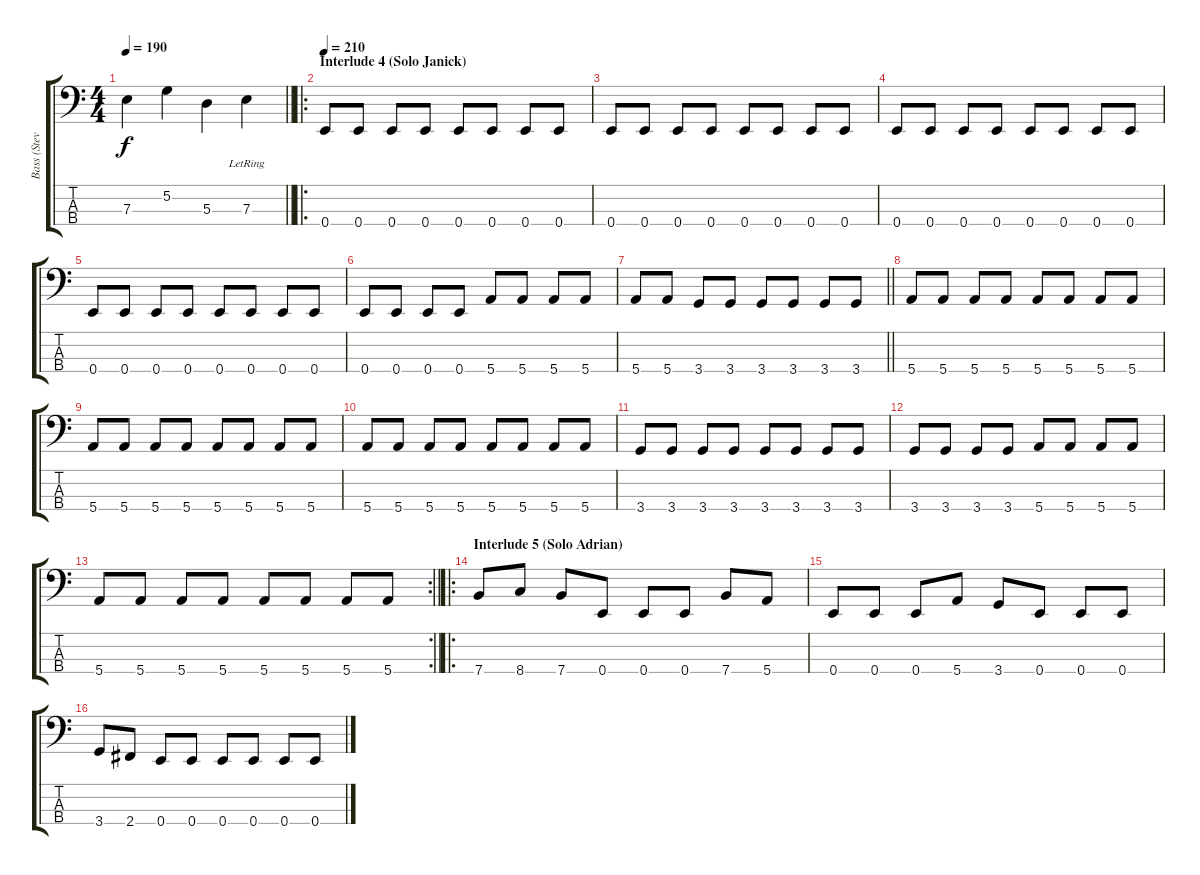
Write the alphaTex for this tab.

\track ("Bass (Steve Harris)" "Bass (Stev") {instrument electricbassfinger}
\staff {score tabs}
\tuning (G2 D2 A1 E1) {hide}
\ts (4 4)
\tempo 190
\clef f4
\barLineRight lightlight
\ks c
7.3.4{dy f} 5.2.4 5.3.4 7.3{lr}.4 |
\ro
\section ("" "Interlude 4 (Solo Janick)")
\tempo 210
0.4.8 0.4.8 0.4.8 0.4.8 0.4.8 0.4.8 0.4.8 0.4.8 |
0.4.8 0.4.8 0.4.8 0.4.8 0.4.8 0.4.8 0.4.8 0.4.8 |
0.4.8 0.4.8 0.4.8 0.4.8 0.4.8 0.4.8 0.4.8 0.4.8 |
0.4.8 0.4.8 0.4.8 0.4.8 0.4.8 0.4.8 0.4.8 0.4.8 |
0.4.8 0.4.8 0.4.8 0.4.8 5.4.8 5.4.8 5.4.8 5.4.8 |
\barLineRight lightlight
5.4.8 5.4.8 3.4.8 3.4.8 3.4.8 3.4.8 3.4.8 3.4.8 |
5.4.8 5.4.8 5.4.8 5.4.8 5.4.8 5.4.8 5.4.8 5.4.8 |
5.4.8 5.4.8 5.4.8 5.4.8 5.4.8 5.4.8 5.4.8 5.4.8 |
5.4.8 5.4.8 5.4.8 5.4.8 5.4.8 5.4.8 5.4.8 5.4.8 |
3.4.8 3.4.8 3.4.8 3.4.8 3.4.8 3.4.8 3.4.8 3.4.8 |
3.4.8 3.4.8 3.4.8 3.4.8 5.4.8 5.4.8 5.4.8 5.4.8 |
\rc 2
\barLineRight lightlight
5.4.8 5.4.8 5.4.8 5.4.8 5.4.8 5.4.8 5.4.8 5.4.8 |
\ro
\section ("" "Interlude 5 (Solo Adrian)")
7.4.8 8.4.8 7.4.8 0.4.8 0.4.8 0.4.8 7.4.8 5.4.8 |
0.4.8 0.4.8 0.4.8 5.4.8 3.4.8 0.4.8 0.4.8 0.4.8 |
3.4.8 2.4.8 0.4.8 0.4.8 0.4.8 0.4.8 0.4.8 0.4.8
